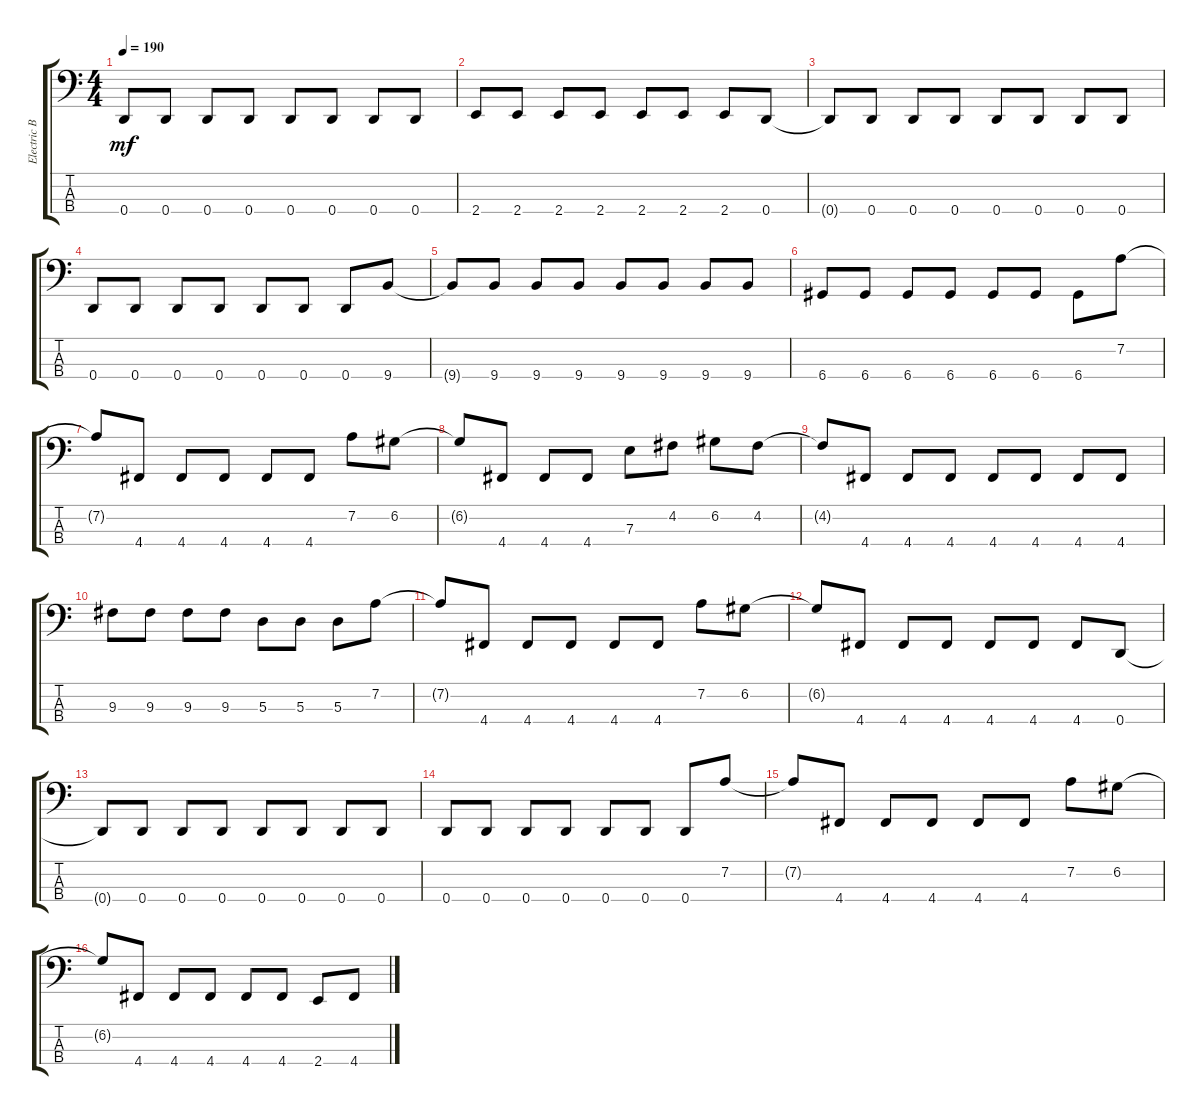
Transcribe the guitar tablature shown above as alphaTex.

\track ("Electric Bass" "Electric B") {instrument electricbassfinger}
\staff {score tabs}
\tuning (G2 D2 A1 D1) {hide}
\ts (4 4)
\tempo 190
\clef f4
\ks c
0.4.8{dy mf} 0.4.8 0.4.8 0.4.8 0.4.8 0.4.8 0.4.8 0.4.8 |
2.4.8 2.4.8 2.4.8 2.4.8 2.4.8 2.4.8 2.4.8 0.4.8 |
0.4{t}.8 0.4.8 0.4.8 0.4.8 0.4.8 0.4.8 0.4.8 0.4.8 |
0.4.8 0.4.8 0.4.8 0.4.8 0.4.8 0.4.8 0.4.8 9.4.8 |
9.4{t}.8 9.4.8 9.4.8 9.4.8 9.4.8 9.4.8 9.4.8 9.4.8 |
6.4.8 6.4.8 6.4.8 6.4.8 6.4.8 6.4.8 6.4.8 7.2.8 |
7.2{t}.8 4.4.8 4.4.8 4.4.8 4.4.8 4.4.8 7.2.8 6.2.8 |
6.2{t}.8 4.4.8 4.4.8 4.4.8 7.3.8 4.2.8 6.2.8 4.2.8 |
4.2{t}.8 4.4.8 4.4.8 4.4.8 4.4.8 4.4.8 4.4.8 4.4.8 |
9.3.8 9.3.8 9.3.8 9.3.8 5.3.8 5.3.8 5.3.8 7.2.8 |
7.2{t}.8 4.4.8 4.4.8 4.4.8 4.4.8 4.4.8 7.2.8 6.2.8 |
6.2{t}.8 4.4.8 4.4.8 4.4.8 4.4.8 4.4.8 4.4.8 0.4.8 |
0.4{t}.8 0.4.8 0.4.8 0.4.8 0.4.8 0.4.8 0.4.8 0.4.8 |
0.4.8 0.4.8 0.4.8 0.4.8 0.4.8 0.4.8 0.4.8 7.2.8 |
7.2{t}.8 4.4.8 4.4.8 4.4.8 4.4.8 4.4.8 7.2.8 6.2.8 |
6.2{t}.8 4.4.8 4.4.8 4.4.8 4.4.8 4.4.8 2.4.8 4.4.8
